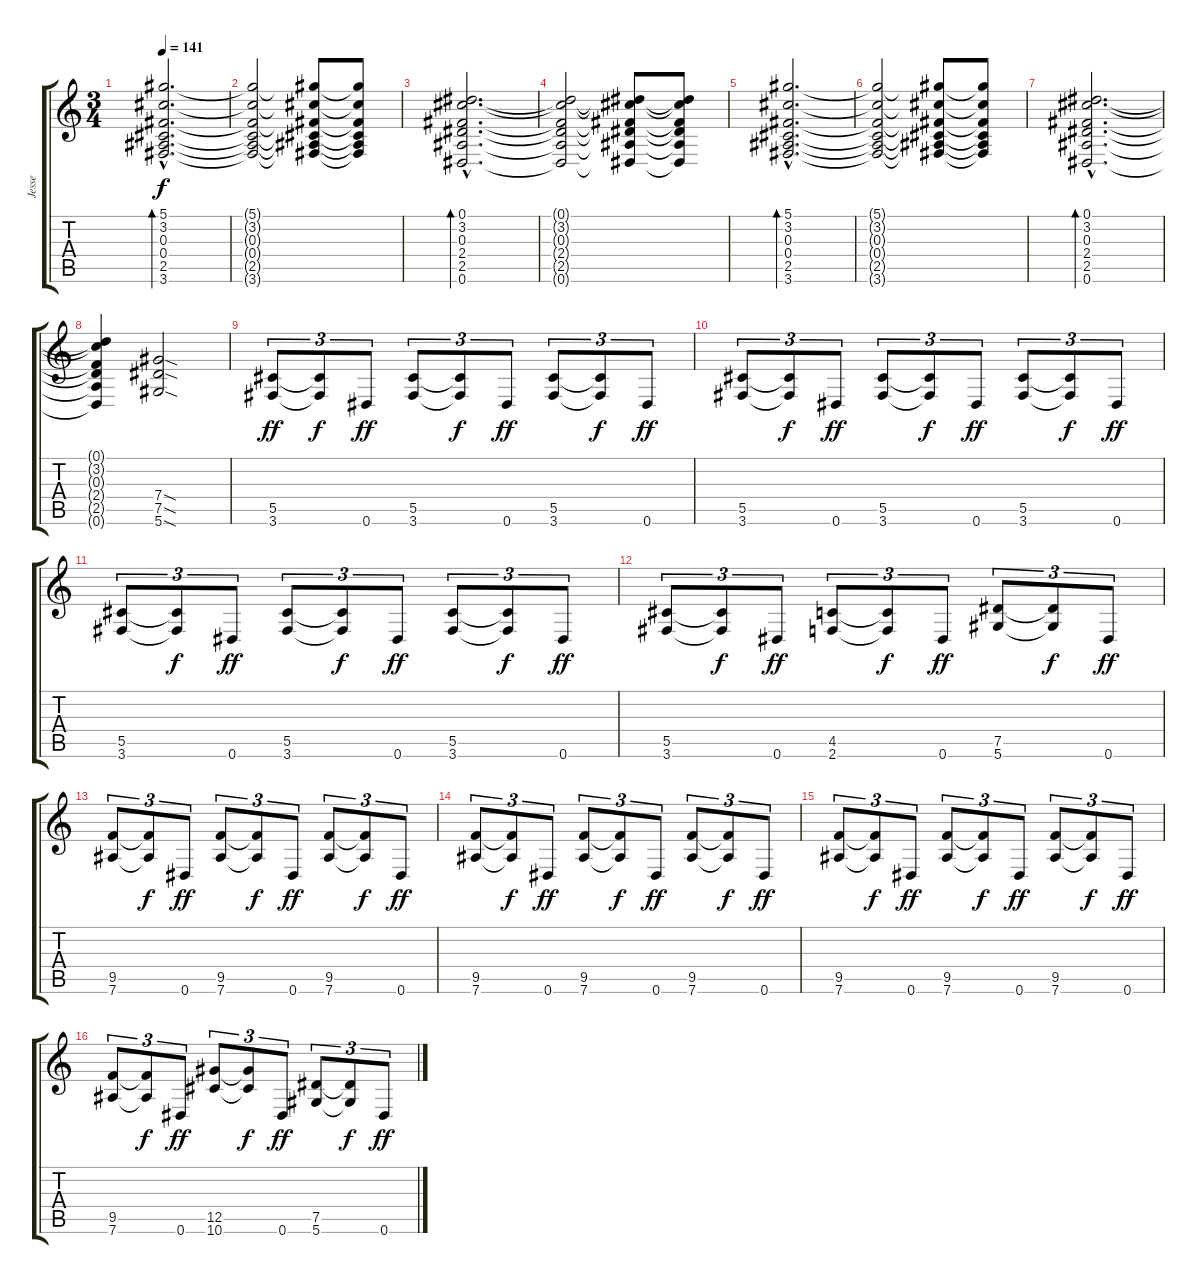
\track ("Jesse" "Jesse") {instrument electricguitarclean}
\staff {score tabs}
\tuning (Eb4 Bb3 Gb3 Db3 Ab2 Eb2) {hide}
\ts (3 4)
\tempo 141
\clef g2
\ks c
(5.1{hac} 3.2{hac} 0.3{hac} 0.4{hac} 2.5{hac} 3.6{hac}).2{d bd 240 dy f} |
(5.1{t} 3.2{t} 0.3{t} 0.4{t} 2.5{t} 3.6{t}).2 (5.1{t} 3.2{t} 0.3{t} 0.4{t} 2.5{t} 3.6{t}).8 (5.1{t} 3.2{t} 0.3{t} 0.4{t} 2.5{t} 3.6{t}).8 |
(0.1{hac} 3.2{hac} 0.3{hac} 2.4{hac} 2.5{hac} 0.6{hac}).2{d bd 240} |
(0.1{t} 3.2{t} 0.3{t} 2.4{t} 2.5{t} 0.6{t}).2 (0.1{t} 3.2{t} 0.3{t} 2.4{t} 2.5{t} 0.6{t}).8 (0.1{t} 3.2{t} 0.3{t} 2.4{t} 2.5{t} 0.6{t}).8 |
(5.1{hac} 3.2{hac} 0.3{hac} 0.4{hac} 2.5{hac} 3.6{hac}).2{d bd 240} |
(5.1{t} 3.2{t} 0.3{t} 0.4{t} 2.5{t} 3.6{t}).2 (5.1{t} 3.2{t} 0.3{t} 0.4{t} 2.5{t} 3.6{t}).8 (5.1{t} 3.2{t} 0.3{t} 0.4{t} 2.5{t} 3.6{t}).8 |
(0.1{hac} 3.2{hac} 0.3{hac} 2.4{hac} 2.5{hac} 0.6{hac}).2{d bd 240} |
(0.1{t} 3.2{t} 0.3{t} 2.4{t} 2.5{t} 0.6{t}).4 (7.4{sod} 7.5{sod} 5.6{sod}).2{instrument distortionguitar} |
(5.5 3.6).8{tu (3 2) dy ff} (5.5{t} 3.6{t}).8{tu (3 2) dy f} 0.6.8{tu (3 2) dy ff} (5.5 3.6).8{tu (3 2)} (5.5{t} 3.6{t}).8{tu (3 2) dy f} 0.6.8{tu (3 2) dy ff} (5.5 3.6).8{tu (3 2)} (5.5{t} 3.6{t}).8{tu (3 2) dy f} 0.6.8{tu (3 2) dy ff} |
(5.5 3.6).8{tu (3 2)} (5.5{t} 3.6{t}).8{tu (3 2) dy f} 0.6.8{tu (3 2) dy ff} (5.5 3.6).8{tu (3 2)} (5.5{t} 3.6{t}).8{tu (3 2) dy f} 0.6.8{tu (3 2) dy ff} (5.5 3.6).8{tu (3 2)} (5.5{t} 3.6{t}).8{tu (3 2) dy f} 0.6.8{tu (3 2) dy ff} |
(5.5 3.6).8{tu (3 2)} (5.5{t} 3.6{t}).8{tu (3 2) dy f} 0.6.8{tu (3 2) dy ff} (5.5 3.6).8{tu (3 2)} (5.5{t} 3.6{t}).8{tu (3 2) dy f} 0.6.8{tu (3 2) dy ff} (5.5 3.6).8{tu (3 2)} (5.5{t} 3.6{t}).8{tu (3 2) dy f} 0.6.8{tu (3 2) dy ff} |
(5.5 3.6).8{tu (3 2)} (5.5{t} 3.6{t}).8{tu (3 2) dy f} 0.6.8{tu (3 2) dy ff} (4.5 2.6).8{tu (3 2)} (4.5{t} 2.6{t}).8{tu (3 2) dy f} 0.6.8{tu (3 2) dy ff} (7.5 5.6).8{tu (3 2)} (7.5{t} 5.6{t}).8{tu (3 2) dy f} 0.6.8{tu (3 2) dy ff} |
(9.5 7.6).8{tu (3 2)} (9.5{t} 7.6{t}).8{tu (3 2) dy f} 0.6.8{tu (3 2) dy ff} (9.5 7.6).8{tu (3 2)} (9.5{t} 7.6{t}).8{tu (3 2) dy f} 0.6.8{tu (3 2) dy ff} (9.5 7.6).8{tu (3 2)} (9.5{t} 7.6{t}).8{tu (3 2) dy f} 0.6.8{tu (3 2) dy ff} |
(9.5 7.6).8{tu (3 2)} (9.5{t} 7.6{t}).8{tu (3 2) dy f} 0.6.8{tu (3 2) dy ff} (9.5 7.6).8{tu (3 2)} (9.5{t} 7.6{t}).8{tu (3 2) dy f} 0.6.8{tu (3 2) dy ff} (9.5 7.6).8{tu (3 2)} (9.5{t} 7.6{t}).8{tu (3 2) dy f} 0.6.8{tu (3 2) dy ff} |
(9.5 7.6).8{tu (3 2)} (9.5{t} 7.6{t}).8{tu (3 2) dy f} 0.6.8{tu (3 2) dy ff} (9.5 7.6).8{tu (3 2)} (9.5{t} 7.6{t}).8{tu (3 2) dy f} 0.6.8{tu (3 2) dy ff} (9.5 7.6).8{tu (3 2)} (9.5{t} 7.6{t}).8{tu (3 2) dy f} 0.6.8{tu (3 2) dy ff} |
(9.5 7.6).8{tu (3 2)} (9.5{t} 7.6{t}).8{tu (3 2) dy f} 0.6.8{tu (3 2) dy ff} (12.5 10.6).8{tu (3 2)} (12.5{t} 10.6{t}).8{tu (3 2) dy f} 0.6.8{tu (3 2) dy ff} (7.5 5.6).8{tu (3 2)} (7.5{t} 5.6{t}).8{tu (3 2) dy f} 0.6.8{tu (3 2) dy ff}
